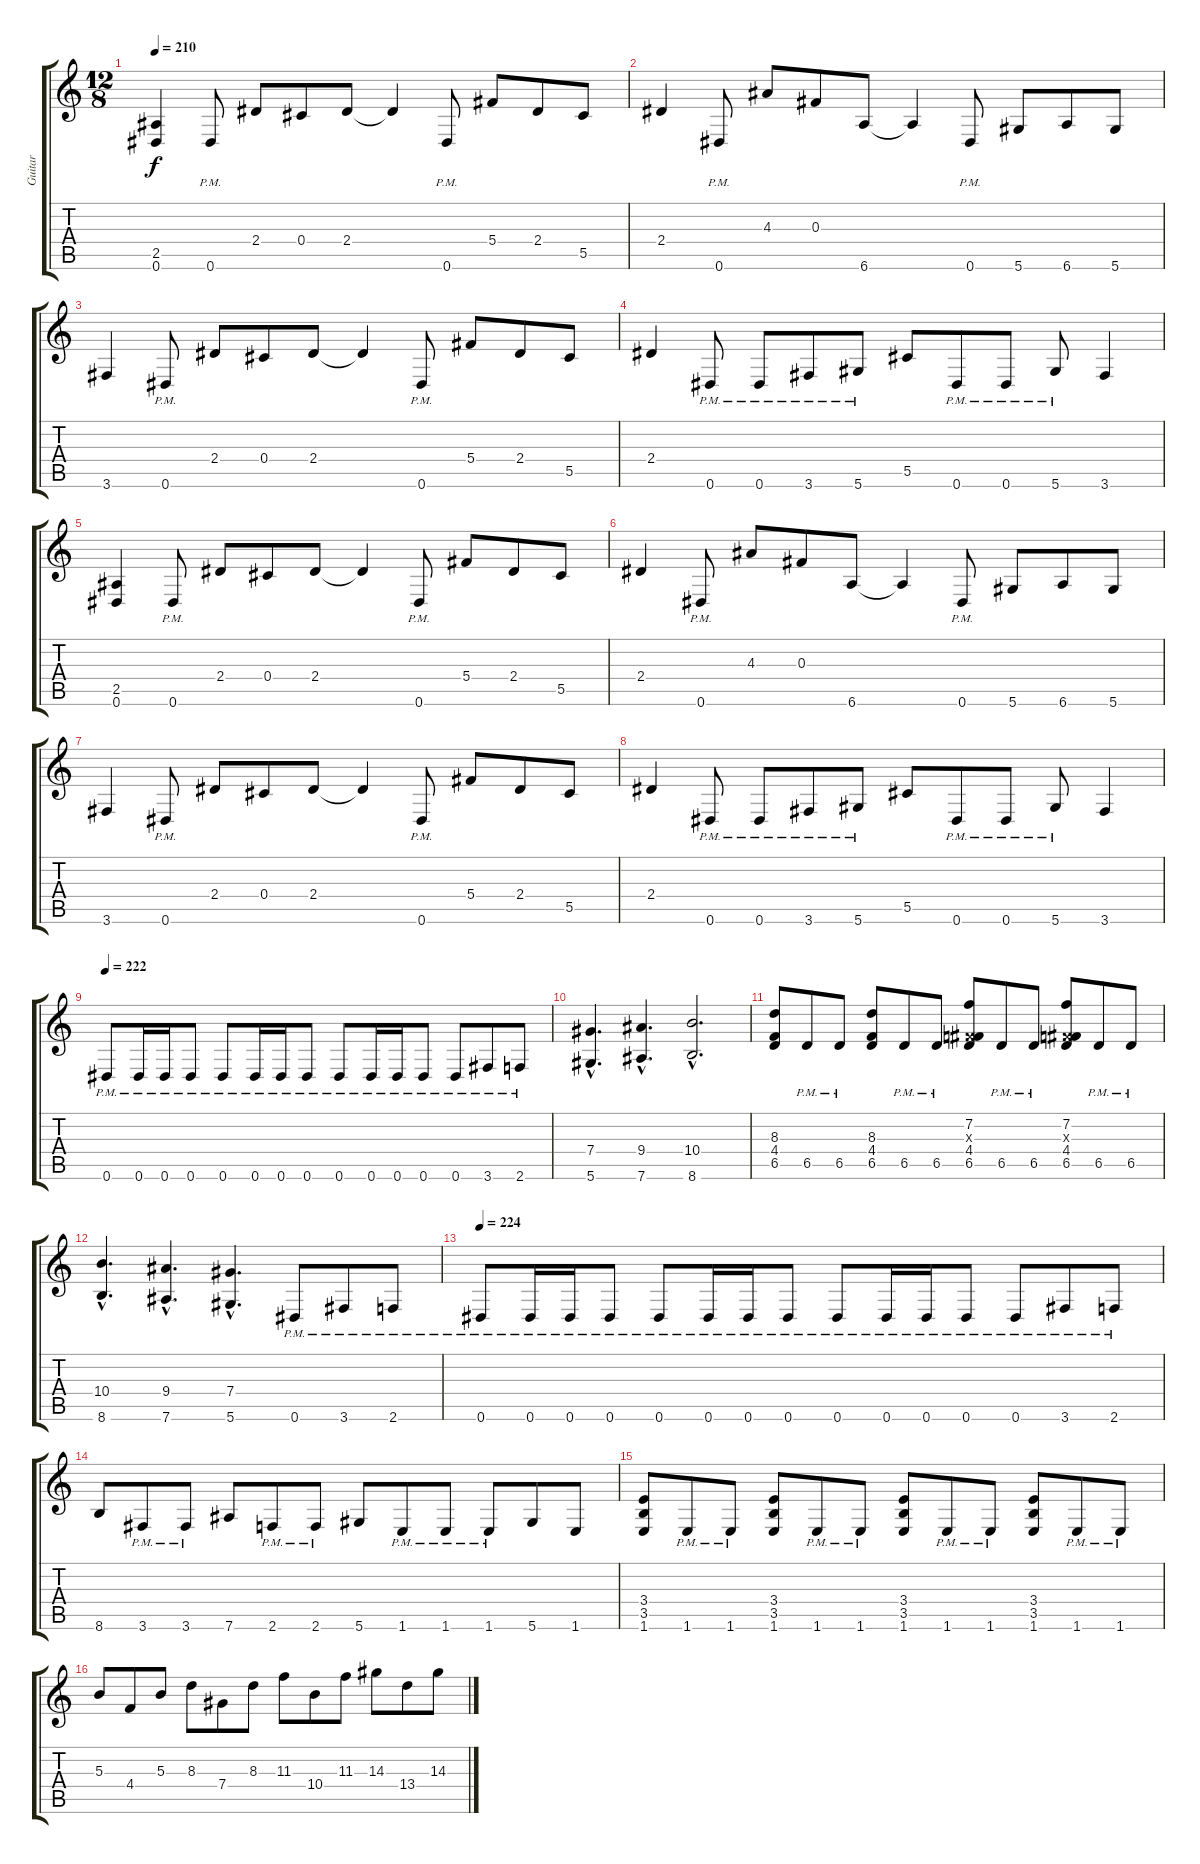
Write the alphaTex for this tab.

\track ("Guitar" "Guitar") {instrument distortionguitar}
\staff {score tabs}
\tuning (Eb4 Bb3 Gb3 Db3 Ab2 Eb2) {hide}
\ts (12 8)
\tempo 210
\clef g2
\ks c
(2.5 0.6).4{dy f} 0.6{pm}.8 2.4.8 0.4.8 2.4.8 2.4{t}.4 0.6{pm}.8 5.4.8 2.4.8 5.5.8 |
2.4.4 0.6{pm}.8 4.3.8 0.3.8 6.6.8 6.6{t}.4 0.6{pm}.8 5.6.8 6.6.8 5.6.8 |
3.6.4 0.6{pm}.8 2.4.8 0.4.8 2.4.8 2.4{t}.4 0.6{pm}.8 5.4.8 2.4.8 5.5.8 |
2.4.4 0.6{pm}.8 0.6{pm}.8 3.6{pm}.8 5.6{pm}.8 5.5.8 0.6{pm}.8 0.6{pm}.8 5.6{pm}.8 3.6.4 |
(2.5 0.6).4 0.6{pm}.8 2.4.8 0.4.8 2.4.8 2.4{t}.4 0.6{pm}.8 5.4.8 2.4.8 5.5.8 |
2.4.4 0.6{pm}.8 4.3.8 0.3.8 6.6.8 6.6{t}.4 0.6{pm}.8 5.6.8 6.6.8 5.6.8 |
3.6.4 0.6{pm}.8 2.4.8 0.4.8 2.4.8 2.4{t}.4 0.6{pm}.8 5.4.8 2.4.8 5.5.8 |
2.4.4 0.6{pm}.8 0.6{pm}.8 3.6{pm}.8 5.6{pm}.8 5.5.8 0.6{pm}.8 0.6{pm}.8 5.6{pm}.8 3.6.4 |
\tempo 222
0.6{pm}.8 0.6{pm}.16 0.6{pm}.16 0.6{pm}.8 0.6{pm}.8 0.6{pm}.16 0.6{pm}.16 0.6{pm}.8 0.6{pm}.8 0.6{pm}.16 0.6{pm}.16 0.6{pm}.8 0.6{pm}.8 3.6{pm}.8 2.6{pm}.8 |
(7.4{hac} 5.6{hac}).4{d} (9.4{hac} 7.6{hac}).4{d} (10.4{hac} 8.6{hac}).2{d} |
(8.3 4.4 6.5).8 6.5{pm}.8 6.5{pm}.8 (8.3 4.4 6.5).8 6.5{pm}.8 6.5{pm}.8 (7.2 0.3{x} 4.4 6.5).8 6.5{pm}.8 6.5{pm}.8 (7.2 0.3{x} 4.4 6.5).8 6.5{pm}.8 6.5{pm}.8 |
(10.4{hac} 8.6{hac}).4{d} (9.4{hac} 7.6{hac}).4{d} (7.4{hac} 5.6{hac}).4{d} 0.6{pm}.8 3.6{pm}.8 2.6{pm}.8 |
\tempo 224
0.6{pm}.8 0.6{pm}.16 0.6{pm}.16 0.6{pm}.8 0.6{pm}.8 0.6{pm}.16 0.6{pm}.16 0.6{pm}.8 0.6{pm}.8 0.6{pm}.16 0.6{pm}.16 0.6{pm}.8 0.6{pm}.8 3.6{pm}.8 2.6{pm}.8 |
8.6.8 3.6{pm}.8 3.6{pm}.8 7.6.8 2.6{pm}.8 2.6{pm}.8 5.6.8 1.6{pm}.8 1.6{pm}.8 1.6{pm}.8 5.6.8 1.6.8 |
(3.4 3.5 1.6).8 1.6{pm}.8 1.6{pm}.8 (3.4 3.5 1.6).8 1.6{pm}.8 1.6{pm}.8 (3.4 3.5 1.6).8 1.6{pm}.8 1.6{pm}.8 (3.4 3.5 1.6).8 1.6{pm}.8 1.6{pm}.8 |
5.3.8 4.4.8 5.3.8 8.3.8 7.4.8 8.3.8 11.3.8 10.4.8 11.3.8 14.3.8 13.4.8 14.3.8
